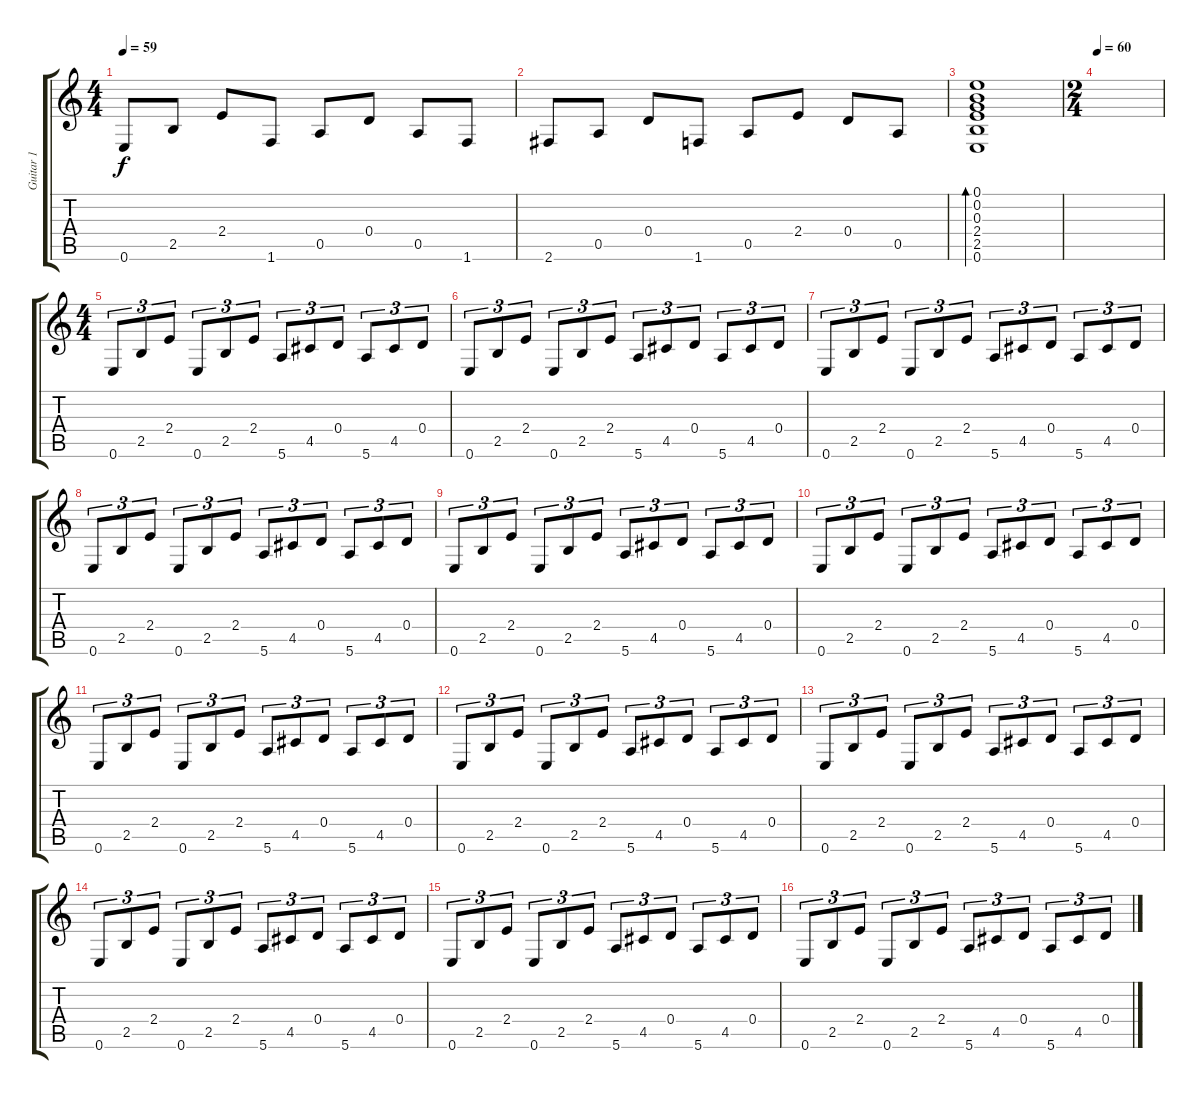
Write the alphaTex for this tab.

\track ("Guitar 1" "Guitar 1") {instrument electricguitarclean}
\staff {score tabs}
\tuning (E4 B3 G3 D3 A2 E2) {hide}
\ts (4 4)
\tempo 59
\clef g2
\ks c
0.6.8{dy f} 2.5.8 2.4.8 1.6.8 0.5.8 0.4.8 0.5.8 1.6.8 |
2.6.8 0.5.8 0.4.8 1.6.8 0.5.8 2.4.8 0.4.8 0.5.8 |
(0.1 0.2 0.3 2.4 2.5 0.6).1{bd 480} |
\ts (2 4)
\tempo 60
|
\ts (4 4)
0.6.8{tu (3 2)} 2.5.8{tu (3 2)} 2.4.8{tu (3 2)} 0.6.8{tu (3 2)} 2.5.8{tu (3 2)} 2.4.8{tu (3 2)} 5.6.8{tu (3 2)} 4.5.8{tu (3 2)} 0.4.8{tu (3 2)} 5.6.8{tu (3 2)} 4.5.8{tu (3 2)} 0.4.8{tu (3 2)} |
0.6.8{tu (3 2)} 2.5.8{tu (3 2)} 2.4.8{tu (3 2)} 0.6.8{tu (3 2)} 2.5.8{tu (3 2)} 2.4.8{tu (3 2)} 5.6.8{tu (3 2)} 4.5.8{tu (3 2)} 0.4.8{tu (3 2)} 5.6.8{tu (3 2)} 4.5.8{tu (3 2)} 0.4.8{tu (3 2)} |
0.6.8{tu (3 2)} 2.5.8{tu (3 2)} 2.4.8{tu (3 2)} 0.6.8{tu (3 2)} 2.5.8{tu (3 2)} 2.4.8{tu (3 2)} 5.6.8{tu (3 2)} 4.5.8{tu (3 2)} 0.4.8{tu (3 2)} 5.6.8{tu (3 2)} 4.5.8{tu (3 2)} 0.4.8{tu (3 2)} |
0.6.8{tu (3 2)} 2.5.8{tu (3 2)} 2.4.8{tu (3 2)} 0.6.8{tu (3 2)} 2.5.8{tu (3 2)} 2.4.8{tu (3 2)} 5.6.8{tu (3 2)} 4.5.8{tu (3 2)} 0.4.8{tu (3 2)} 5.6.8{tu (3 2)} 4.5.8{tu (3 2)} 0.4.8{tu (3 2)} |
0.6.8{tu (3 2)} 2.5.8{tu (3 2)} 2.4.8{tu (3 2)} 0.6.8{tu (3 2)} 2.5.8{tu (3 2)} 2.4.8{tu (3 2)} 5.6.8{tu (3 2)} 4.5.8{tu (3 2)} 0.4.8{tu (3 2)} 5.6.8{tu (3 2)} 4.5.8{tu (3 2)} 0.4.8{tu (3 2)} |
0.6.8{tu (3 2)} 2.5.8{tu (3 2)} 2.4.8{tu (3 2)} 0.6.8{tu (3 2)} 2.5.8{tu (3 2)} 2.4.8{tu (3 2)} 5.6.8{tu (3 2)} 4.5.8{tu (3 2)} 0.4.8{tu (3 2)} 5.6.8{tu (3 2)} 4.5.8{tu (3 2)} 0.4.8{tu (3 2)} |
0.6.8{tu (3 2)} 2.5.8{tu (3 2)} 2.4.8{tu (3 2)} 0.6.8{tu (3 2)} 2.5.8{tu (3 2)} 2.4.8{tu (3 2)} 5.6.8{tu (3 2)} 4.5.8{tu (3 2)} 0.4.8{tu (3 2)} 5.6.8{tu (3 2)} 4.5.8{tu (3 2)} 0.4.8{tu (3 2)} |
0.6.8{tu (3 2)} 2.5.8{tu (3 2)} 2.4.8{tu (3 2)} 0.6.8{tu (3 2)} 2.5.8{tu (3 2)} 2.4.8{tu (3 2)} 5.6.8{tu (3 2)} 4.5.8{tu (3 2)} 0.4.8{tu (3 2)} 5.6.8{tu (3 2)} 4.5.8{tu (3 2)} 0.4.8{tu (3 2)} |
0.6.8{tu (3 2)} 2.5.8{tu (3 2)} 2.4.8{tu (3 2)} 0.6.8{tu (3 2)} 2.5.8{tu (3 2)} 2.4.8{tu (3 2)} 5.6.8{tu (3 2)} 4.5.8{tu (3 2)} 0.4.8{tu (3 2)} 5.6.8{tu (3 2)} 4.5.8{tu (3 2)} 0.4.8{tu (3 2)} |
0.6.8{tu (3 2)} 2.5.8{tu (3 2)} 2.4.8{tu (3 2)} 0.6.8{tu (3 2)} 2.5.8{tu (3 2)} 2.4.8{tu (3 2)} 5.6.8{tu (3 2)} 4.5.8{tu (3 2)} 0.4.8{tu (3 2)} 5.6.8{tu (3 2)} 4.5.8{tu (3 2)} 0.4.8{tu (3 2)} |
0.6.8{tu (3 2)} 2.5.8{tu (3 2)} 2.4.8{tu (3 2)} 0.6.8{tu (3 2)} 2.5.8{tu (3 2)} 2.4.8{tu (3 2)} 5.6.8{tu (3 2)} 4.5.8{tu (3 2)} 0.4.8{tu (3 2)} 5.6.8{tu (3 2)} 4.5.8{tu (3 2)} 0.4.8{tu (3 2)} |
0.6.8{tu (3 2)} 2.5.8{tu (3 2)} 2.4.8{tu (3 2)} 0.6.8{tu (3 2)} 2.5.8{tu (3 2)} 2.4.8{tu (3 2)} 5.6.8{tu (3 2)} 4.5.8{tu (3 2)} 0.4.8{tu (3 2)} 5.6.8{tu (3 2)} 4.5.8{tu (3 2)} 0.4.8{tu (3 2)}
